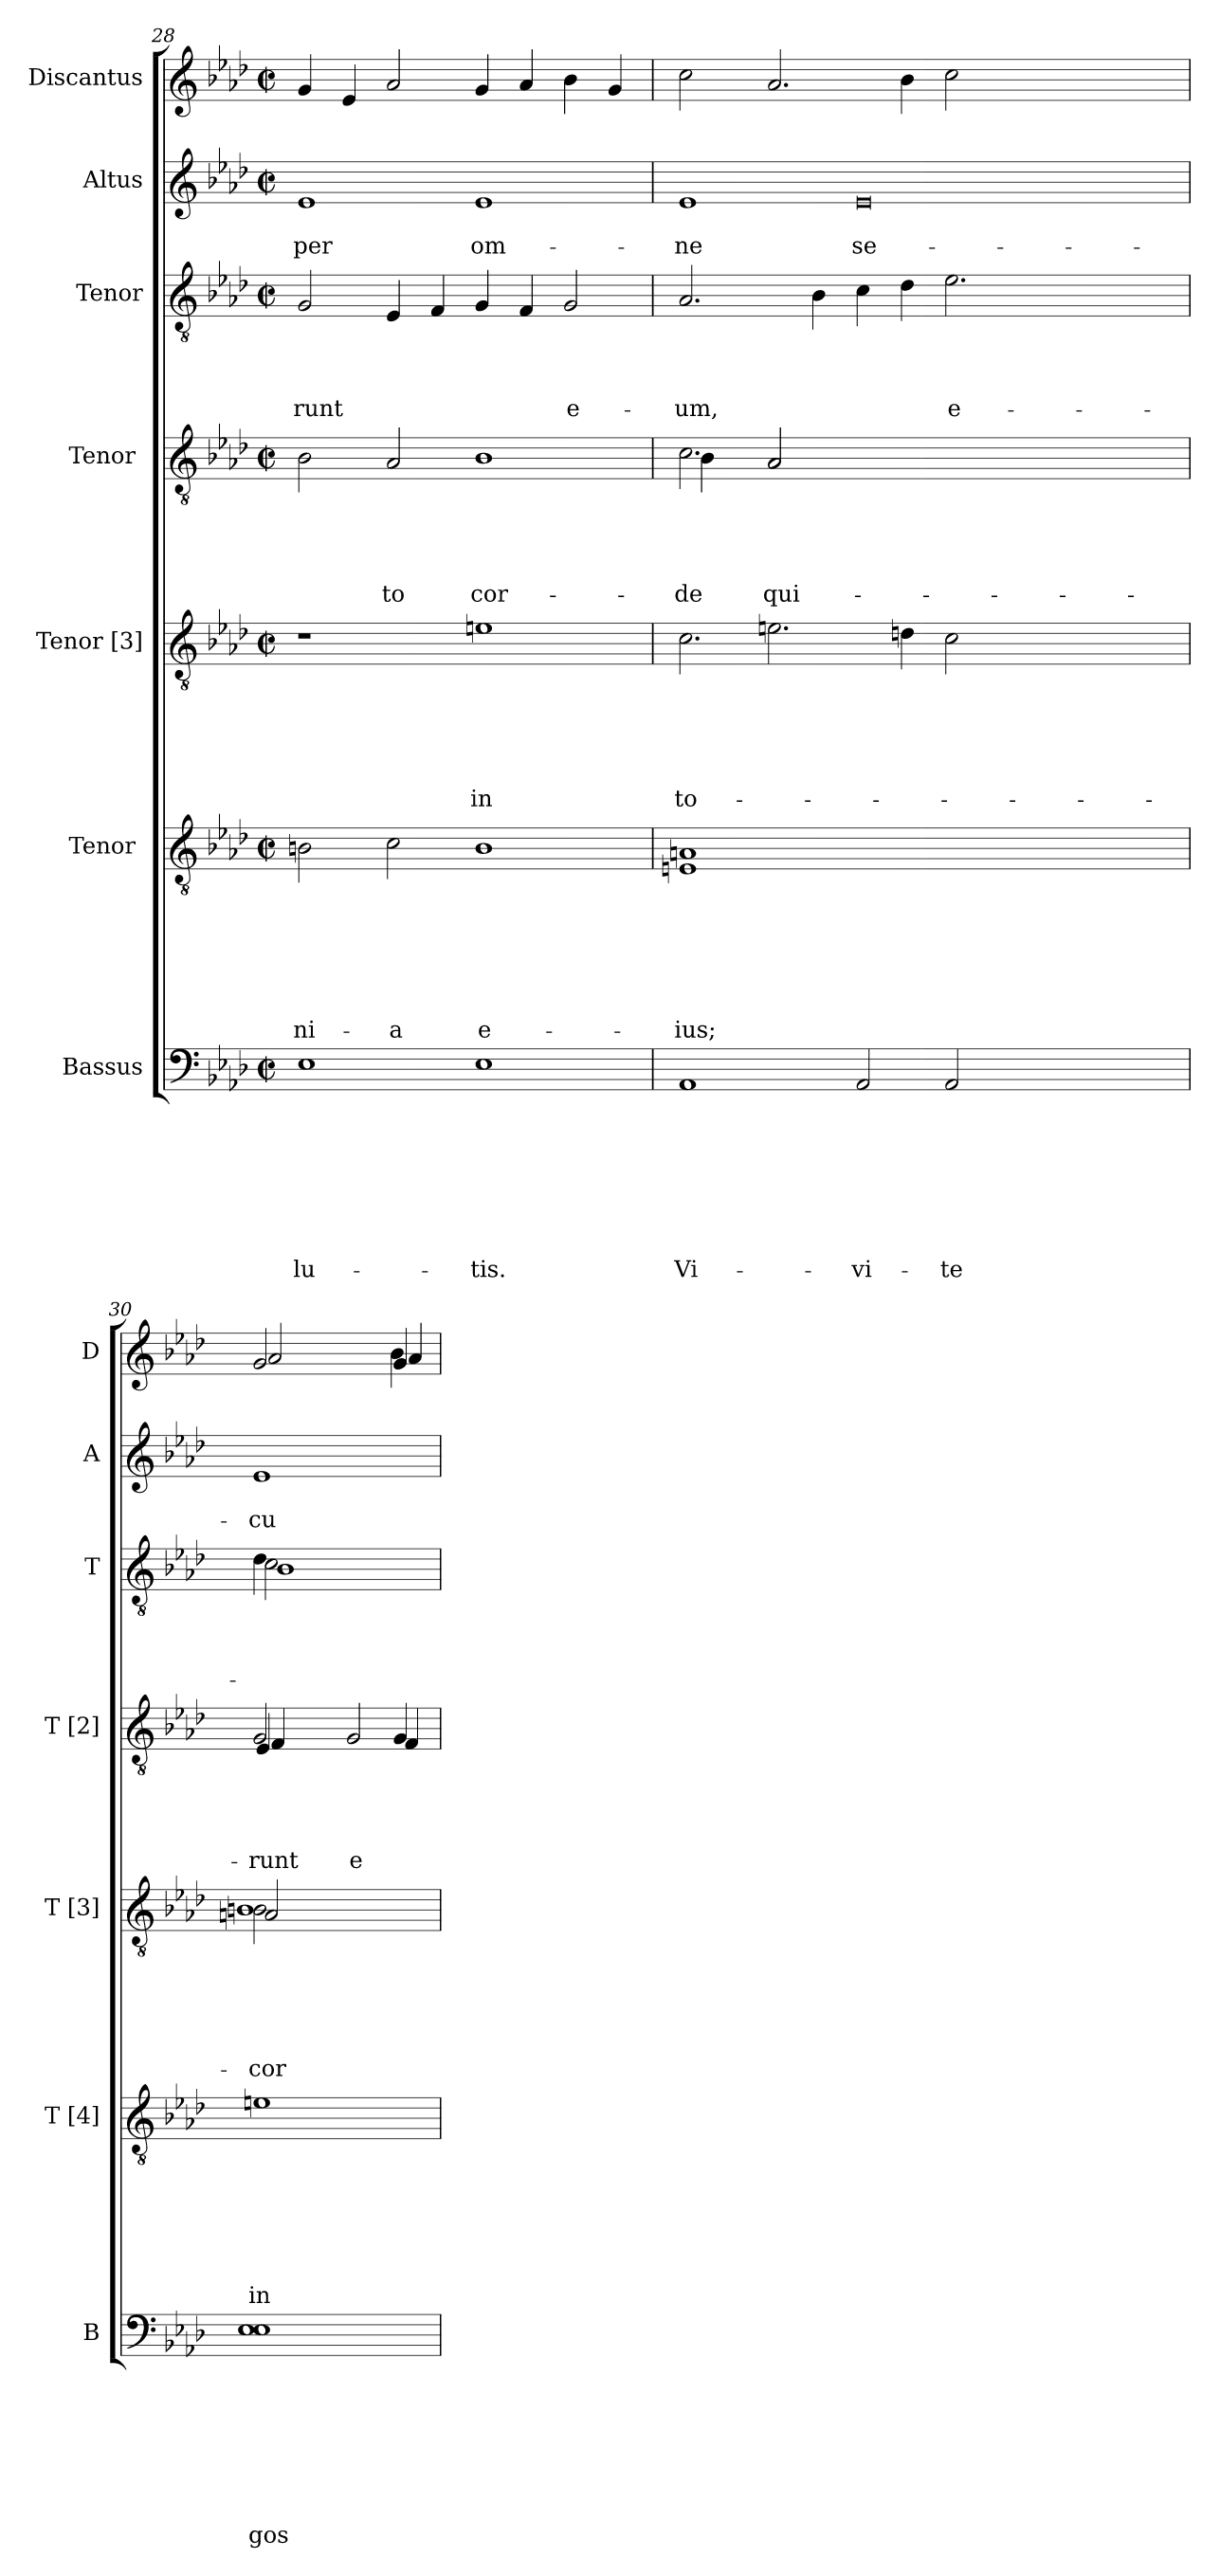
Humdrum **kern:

**kern	**text	**text	**text	**text	**text	**text	**text	**text	**kern	**text	**text	**text	**text	**text	**text	**text	**kern	**text	**text	**text	**text	**text	**text	**kern	**text	**text	**text	**text	**text	**kern	**text	**text	**text	**text	**kern	**text	**text	**kern
*part7	*part7	*part7	*part7	*part7	*part7	*part7	*part7	*part7	*part6	*part6	*part6	*part6	*part6	*part6	*part6	*part6	*part5	*part5	*part5	*part5	*part5	*part5	*part5	*part4	*part4	*part4	*part4	*part4	*part4	*part3	*part3	*part3	*part3	*part3	*part2	*part2	*part2	*part1
*staff7	*staff7	*staff7	*staff7	*staff7	*staff7	*staff7	*staff7	*staff7	*staff6	*staff6	*staff6	*staff6	*staff6	*staff6	*staff6	*staff6	*staff5	*staff5	*staff5	*staff5	*staff5	*staff5	*staff5	*staff4	*staff4	*staff4	*staff4	*staff4	*staff4	*staff3	*staff3	*staff3	*staff3	*staff3	*staff2	*staff2	*staff2	*staff1
*I"Bassus	*	*	*	*	*	*	*	*	*I"Tenor [4]	*	*	*	*	*	*	*	*I"Tenor [3]	*	*	*	*	*	*	*I"Tenor [2]	*	*	*	*	*	*I"Tenor	*	*	*	*	*I"Altus	*	*	*I"Discantus
*I'B	*	*	*	*	*	*	*	*	*I'T [4]	*	*	*	*	*	*	*	*I'T [3]	*	*	*	*	*	*	*I'T [2]	*	*	*	*	*	*I'T	*	*	*	*	*I'A	*	*	*I'D
*clefF4	*	*	*	*	*	*	*	*	*clefGv2	*	*	*	*	*	*	*	*clefGv2	*	*	*	*	*	*	*clefGv2	*	*	*	*	*	*clefGv2	*	*	*	*	*clefG2	*	*	*clefG2
*k[b-e-a-d-]	*	*	*	*	*	*	*	*	*k[b-e-a-d-]	*	*	*	*	*	*	*	*k[b-e-a-d-]	*	*	*	*	*	*	*k[b-e-a-d-]	*	*	*	*	*	*k[b-e-a-d-]	*	*	*	*	*k[b-e-a-d-]	*	*	*k[b-e-a-d-]
*A-:	*	*	*	*	*	*	*	*	*A-:	*	*	*	*	*	*	*	*A-:	*	*	*	*	*	*	*A-:	*	*	*	*	*	*A-:	*	*	*	*	*A-:	*	*	*A-:
*M2/2	*	*	*	*	*	*	*	*	*M2/2	*	*	*	*	*	*	*	*M2/2	*	*	*	*	*	*	*M2/2	*	*	*	*	*	*M2/2	*	*	*	*	*M2/2	*	*	*M2/2
*met(c|)	*	*	*	*	*	*	*	*	*met(c|)	*	*	*	*	*	*	*	*met(c|)	*	*	*	*	*	*	*met(c|)	*	*	*	*	*	*met(c|)	*	*	*	*	*met(c|)	*	*	*met(c|)
=28	=28	=28	=28	=28	=28	=28	=28	=28	=28	=28	=28	=28	=28	=28	=28	=28	=28	=28	=28	=28	=28	=28	=28	=28	=28	=28	=28	=28	=28	=28	=28	=28	=28	=28	=28	=28	=28	=28
!	!	!	!	!	!	!	!	!LO:LY:b	!	!	!	!	!	!	!	!LO:LY:b	!	!	!	!	!	!	!	!	!	!	!	!	!	!	!	!	!	!LO:LY:b	!	!	!LO:LY:b	!
1E-	.	.	.	.	.	.	.	-lu-	2B\	.	.	.	.	.	.	-ni-	1r	.	.	.	.	.	.	2B-\	.	.	.	.	.	2G/	.	.	.	-runt	1e-	.	per	4g/
.	.	.	.	.	.	.	.	.	.	.	.	.	.	.	.	.	.	.	.	.	.	.	.	.	.	.	.	.	.	.	.	.	.	.	.	.	.	4e-/
!	!	!	!	!	!	!	!	!	!	!	!	!	!	!	!	!LO:LY:b:rj	!	!	!	!	!	!	!	!	!	!	!	!	!LO:LY:b	!	!	!	!	!	!	!	!	!
.	.	.	.	.	.	.	.	.	2c\	.	.	.	.	.	.	-a	.	.	.	.	.	.	.	2A-/	.	.	.	.	-to	4E-/	.	.	.	.	.	.	.	2a-/
.	.	.	.	.	.	.	.	.	.	.	.	.	.	.	.	.	.	.	.	.	.	.	.	.	.	.	.	.	.	4F/	.	.	.	.	.	.	.	.
!	!	!	!	!	!	!	!	!LO:LY:b	!	!	!	!	!	!	!	!LO:LY:b:rj	!	!	!	!	!	!	!LO:LY:b	!	!	!	!	!	!LO:LY:b	!	!	!	!	!	!	!	!LO:LY:b	!
1E-	.	.	.	.	.	.	.	-tis.	1B	.	.	.	.	.	.	e-	1e	.	.	.	.	.	in	1B-	.	.	.	.	cor-	4G/	.	.	.	.	1e-	.	om-	4g/
.	.	.	.	.	.	.	.	.	.	.	.	.	.	.	.	.	.	.	.	.	.	.	.	.	.	.	.	.	.	4F/	.	.	.	.	.	.	.	4a-/
!	!	!	!	!	!	!	!	!	!	!	!	!	!	!	!	!	!	!	!	!	!	!	!	!	!	!	!	!	!	!	!	!	!	!LO:LY:b:rj	!	!	!	!
.	.	.	.	.	.	.	.	.	.	.	.	.	.	.	.	.	.	.	.	.	.	.	.	.	.	.	.	.	.	2G/	.	.	.	e-	.	.	.	4b-\
.	.	.	.	.	.	.	.	.	.	.	.	.	.	.	.	.	.	.	.	.	.	.	.	.	.	.	.	.	.	.	.	.	.	.	.	.	.	4g/
=29	=29	=29	=29	=29	=29	=29	=29	=29	=29	=29	=29	=29	=29	=29	=29	=29	=29	=29	=29	=29	=29	=29	=29	=29	=29	=29	=29	=29	=29	=29	=29	=29	=29	=29	=29	=29	=29	=29
!	!	!	!	!	!	!	!	!LO:LY:b	!	!	!	!	!	!	!	!LO:LY:b	!	!	!	!	!	!	!LO:LY:b	!	!	!	!	!	!LO:LY:b	!	!	!	!	!LO:LY:b	!	!	!LO:LY:b	!
*	*	*	*	*	*	*	*	*	*	*	*	*	*	*	*	*	*^	*	*	*	*	*	*	*^	*	*	*	*	*	*	*	*	*	*	*	*	*	*
*	*	*	*	*	*	*	*	*	*	*	*	*	*	*	*	*	*	*	*	*	*	*	*	*	*	*^	*	*	*	*	*	*	*	*	*	*	*	*	*	*
1AA-	.	.	.	.	.	.	.	Vi-	1E 1A	.	.	.	.	.	.	-ius;	2.c\	2ryy	.	.	.	.	.	to-	2.c\	4B-\	2ryy	.	.	.	.	-de	2.A-/	.	.	.	-um,	1e-	.	-ne	2cc\
.	.	.	.	.	.	.	.	.	.	.	.	.	.	.	.	.	.	.	.	.	.	.	.	.	.	4ryy	.	.	.	.	.	.	.	.	.	.	.	.	.	.	.
!	!	!	!	!	!	!	!	!	!	!	!	!	!	!	!	!	!	!	!	!	!	!	!	!	!	!	!	!	!	!	!	!LO:LY:b	!	!	!	!	!	!	!	!	!
!	!	!	!	!	!	!	!	!	!	!	!	!	!	!	!	!	!	!	!	!	!	!	!	!	!	!	!	!	!	!	!	!LO:LY:b	!	!	!	!	!	!	!	!	!
.	.	.	.	.	.	.	.	.	.	.	.	.	.	.	.	.	.	2.e\	.	.	.	.	.	.	.	2A-/	2A-/	.	.	.	.	-qui-	.	.	.	.	.	.	.	.	2.a-/
.	.	.	.	.	.	.	.	.	.	.	.	.	.	.	.	.	1ryy	.	.	.	.	.	.	.	0ryy	.	.	.	.	.	.	.	4B-\	.	.	.	.	.	.	.	.
!	!	!	!	!	!	!	!	!LO:LY:b	!	!	!	!	!	!	!	!	!	!	!	!	!	!	!	!	!	!	!	!	!	!	!	!	!	!	!	!	!	!	!	!LO:LY:b	!
2AA-/	.	.	.	.	.	.	.	-vi-	0ryy	.	.	.	.	.	.	.	.	.	.	.	.	.	.	.	.	0ryy	0ryy	.	.	.	.	.	4c\	.	.	.	.	0e-	.	se-	.
.	.	.	.	.	.	.	.	.	.	.	.	.	.	.	.	.	.	4d\	.	.	.	.	.	.	.	.	.	.	.	.	.	.	4d-\	.	.	.	.	.	.	.	4b-\
!	!	!	!	!	!	!	!	!LO:LY:b	!	!	!	!	!	!	!	!	!	!	!	!	!	!	!	!	!	!	!	!	!	!	!	!	!	!	!	!	!LO:LY:b:rj	!	!	!	!
2AA-/	.	.	.	.	.	.	.	-te	.	.	.	.	.	.	.	.	.	2c\	.	.	.	.	.	.	.	.	.	.	.	.	.	.	2.e-\	.	.	.	e-	.	.	.	2cc\
.	.	.	.	.	.	.	.	.	.	.	.	.	.	.	.	.	1ryy	.	.	.	.	.	.	.	.	.	.	.	.	.	.	.	.	.	.	.	.	.	.	.	.
1ryy	.	.	.	.	.	.	.	.	.	.	.	.	.	.	.	.	.	1ryy	.	.	.	.	.	.	.	.	.	.	.	.	.	.	.	.	.	.	.	.	.	.	1ryy
.	.	.	.	.	.	.	.	.	.	.	.	.	.	.	.	.	.	.	.	.	.	.	.	.	.	.	.	.	.	.	.	.	2.ryy	.	.	.	.	.	.	.	.
.	.	.	.	.	.	.	.	.	.	.	.	.	.	.	.	.	4ryy	.	.	.	.	.	.	.	4ryy	.	.	.	.	.	.	.	.	.	.	.	.	.	.	.	.
*	*	*	*	*	*	*	*	*	*	*	*	*	*	*	*	*	*v	*v	*	*	*	*	*	*	*	*	*	*	*	*	*	*	*	*	*	*	*	*	*	*	*
*	*	*	*	*	*	*	*	*	*	*	*	*	*	*	*	*	*	*	*	*	*	*	*	*v	*v	*v	*	*	*	*	*	*	*	*	*	*	*	*	*	*
=30	=30	=30	=30	=30	=30	=30	=30	=30	=30	=30	=30	=30	=30	=30	=30	=30	=30	=30	=30	=30	=30	=30	=30	=30	=30	=30	=30	=30	=30	=30	=30	=30	=30	=30	=30	=30	=30	=30
!	!	!	!	!	!	!	!	!LO:LY:b	!	!	!	!	!	!	!	!LO:LY:b	!	!	!	!	!	!	!LO:LY:b	!	!	!	!	!	!	!	!	!	!	!	!	!	!	!
*	*	*	*	*	*	*	*	*	*	*	*	*	*	*	*	*	*^	*	*	*	*	*	*	*	*	*	*	*	*	*	*	*	*	*	*	*	*	*
*	*	*	*	*	*	*	*	*	*	*	*	*	*	*	*	*	*	*^	*	*	*	*	*	*	*	*	*	*	*	*	*	*	*	*	*	*	*	*	*
!	!	!	!	!	!	!	!	!	!	!	!	!	!	!	!	!	!	!	!	!	!	!	!	!	!LO:LY:b	!	!	!	!	!	!LO:LY:b	!	!	!	!	!	!	!	!LO:LY:b	!
*	*	*	*	*	*	*	*	*	*	*	*	*	*	*	*	*	*	*	*	*	*	*	*	*	*	*^	*	*	*	*	*	*^	*	*	*	*	*	*	*	*^
*	*	*	*	*	*	*	*	*	*	*	*	*	*	*	*	*	*	*	*	*	*	*	*	*	*	*	*^	*	*	*	*	*	*	*^	*	*	*	*	*	*	*	*	*^
*	*	*	*	*	*	*	*	*	*	*	*	*	*	*	*	*	*	*	*	*	*	*	*	*	*	*	*	*^	*	*	*	*	*	*	*	*	*	*	*	*	*	*	*	*	*	*^
1E- 1E-	.	.	.	.	.	.	.	-gos	1e	.	.	.	.	.	.	in	2B\	2A/	1B	.	.	.	.	.	cor-	2G/	4E-/	4F/	2.ryy	.	.	.	.	-runt	4d-\	2c\	1B-	.	.	.	.	1e-	.	-cu-	2g/	2a-/	2.ryy	2.ryy
.	.	.	.	.	.	.	.	.	.	.	.	.	.	.	.	.	.	.	.	.	.	.	.	.	.	.	2.ryy	2ryy	.	.	.	.	.	.	2.ryy	.	.	.	.	.	.	.	.	.	.	.	.	.
!	!	!	!	!	!	!	!	!	!	!	!	!	!	!	!	!	!	!	!	!	!	!	!	!	!	!	!	!	!	!	!	!	!	!LO:LY:b:rj	!	!	!	!	!	!	!	!	!	!	!	!	!	!
.	.	.	.	.	.	.	.	.	.	.	.	.	.	.	.	.	2ryy	2ryy	.	.	.	.	.	.	.	2G/	.	.	.	.	.	.	.	e-	.	2ryy	.	.	.	.	.	.	.	.	4ryy	4ryy	.	.
.	.	.	.	.	.	.	.	.	.	.	.	.	.	.	.	.	.	.	.	.	.	.	.	.	.	.	.	4G/	4F/	.	.	.	.	.	.	.	.	.	.	.	.	.	.	.	4g/	4g/	4a-/	4b-\
*	*	*	*	*	*	*	*	*	*	*	*	*	*	*	*	*	*v	*v	*v	*	*	*	*	*	*	*	*	*	*	*	*	*	*	*	*v	*v	*v	*	*	*	*	*	*	*	*v	*v	*v	*v
*	*	*	*	*	*	*	*	*	*	*	*	*	*	*	*	*	*	*	*	*	*	*	*	*v	*v	*v	*v	*	*	*	*	*	*	*	*	*	*	*	*	*	*
=	=	=	=	=	=	=	=	=	=	=	=	=	=	=	=	=	=	=	=	=	=	=	=	=	=	=	=	=	=	=	=	=	=	=	=	=	=	=
*-	*-	*-	*-	*-	*-	*-	*-	*-	*-	*-	*-	*-	*-	*-	*-	*-	*-	*-	*-	*-	*-	*-	*-	*-	*-	*-	*-	*-	*-	*-	*-	*-	*-	*-	*-	*-	*-	*-
